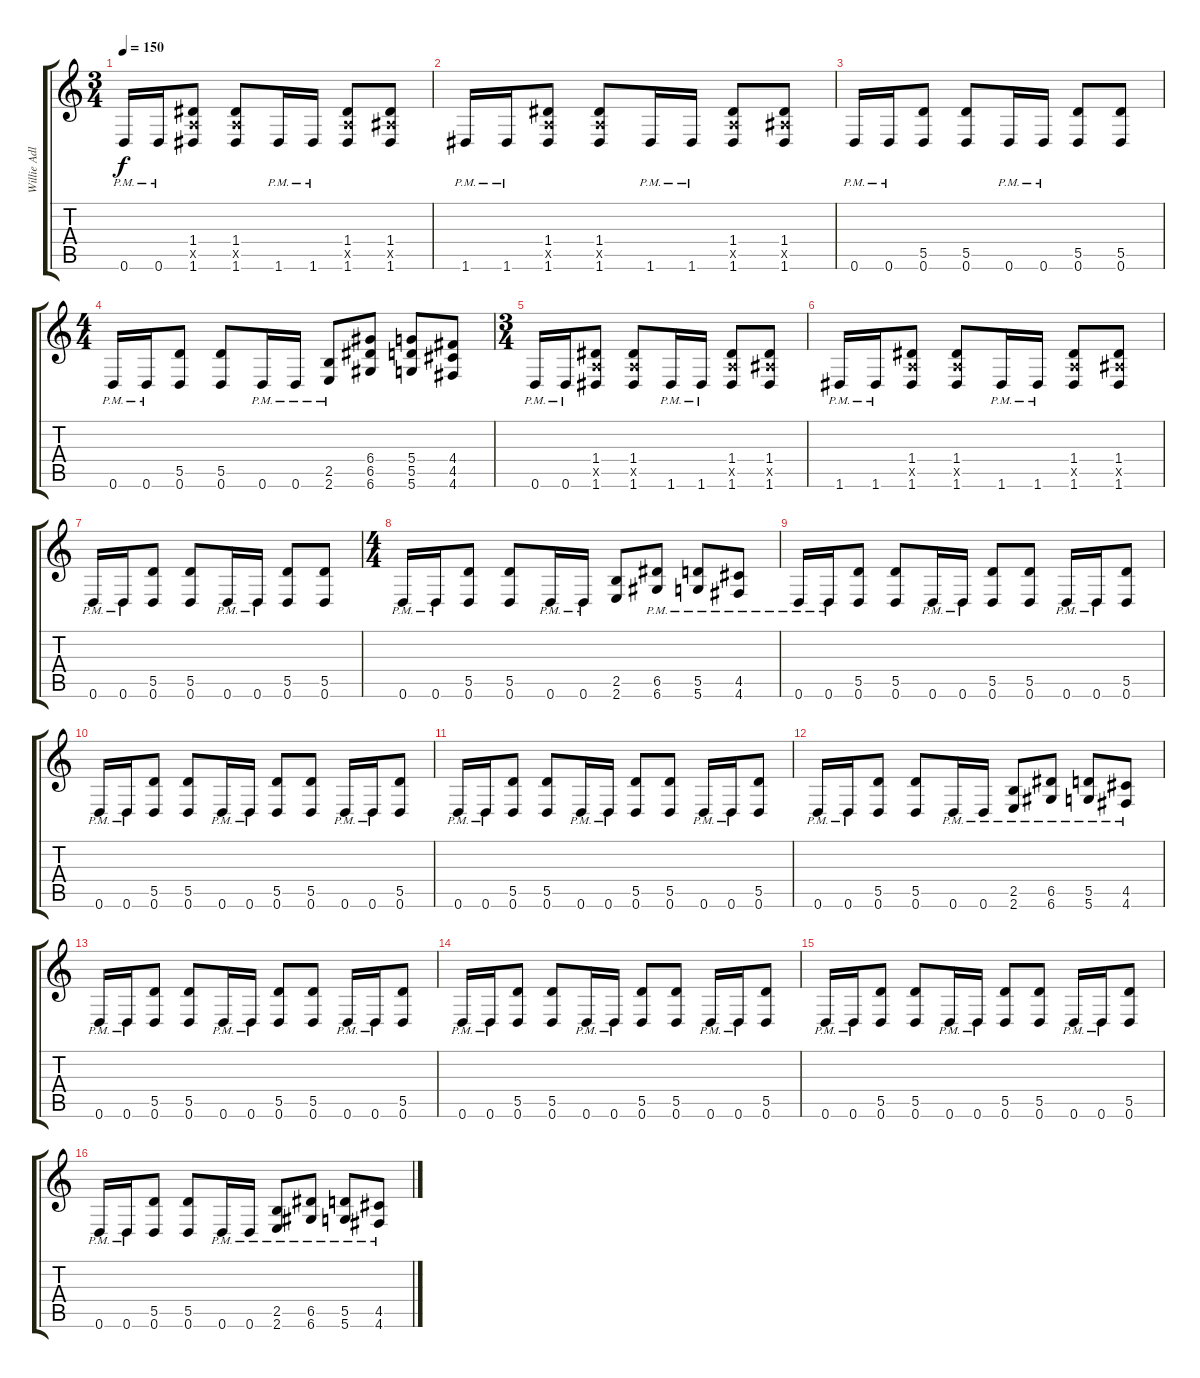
\track ("Willie Adler" "Willie Adl") {instrument distortionguitar}
\staff {score tabs}
\tuning (E4 B3 G3 D3 A2 D2) {hide}
\ts (3 4)
\tempo 150
\clef g2
\ks c
0.6{pm}.16{dy f} 0.6{pm}.16 (1.4 0.5{x} 1.6).8 (1.4 0.5{x} 1.6).8 1.6{pm}.16 1.6{pm}.16 (1.4 0.5{x} 1.6).8 (1.4 1.5{x} 1.6).8 |
1.6{pm}.16 1.6{pm}.16 (1.4 0.5{x} 1.6).8 (1.4 0.5{x} 1.6).8 1.6{pm}.16 1.6{pm}.16 (1.4 0.5{x} 1.6).8 (1.4 1.5{x} 1.6).8 |
0.6{pm}.16 0.6{pm}.16 (5.5 0.6).8 (5.5 0.6).8 0.6{pm}.16 0.6{pm}.16 (5.5 0.6).8 (5.5 0.6).8 |
\ts (4 4)
0.6{pm}.16 0.6{pm}.16 (5.5 0.6).8 (5.5 0.6).8 0.6{pm}.16 0.6{pm}.16 (2.5{pm} 2.6{pm}).8 (6.4 6.5 6.6).8 (5.4 5.5 5.6).8 (4.4 4.5 4.6).8 |
\ts (3 4)
0.6{pm}.16 0.6{pm}.16 (1.4 0.5{x} 1.6).8 (1.4 0.5{x} 1.6).8 1.6{pm}.16 1.6{pm}.16 (1.4 0.5{x} 1.6).8 (1.4 1.5{x} 1.6).8 |
1.6{pm}.16 1.6{pm}.16 (1.4 0.5{x} 1.6).8 (1.4 0.5{x} 1.6).8 1.6{pm}.16 1.6{pm}.16 (1.4 0.5{x} 1.6).8 (1.4 1.5{x} 1.6).8 |
0.6{pm}.16 0.6{pm}.16 (5.5 0.6).8 (5.5 0.6).8 0.6{pm}.16 0.6{pm}.16 (5.5 0.6).8 (5.5 0.6).8 |
\ts (4 4)
0.6{pm}.16 0.6{pm}.16 (5.5 0.6).8 (5.5 0.6).8 0.6{pm}.16 0.6{pm}.16 (2.5 2.6).8 (6.5{pm} 6.6{pm}).8 (5.5{pm} 5.6{pm}).8 (4.5{pm} 4.6{pm}).8 |
0.6{pm}.16 0.6{pm}.16 (5.5 0.6).8 (5.5 0.6).8 0.6{pm}.16 0.6{pm}.16 (5.5 0.6).8 (5.5 0.6).8 0.6{pm}.16 0.6{pm}.16 (5.5 0.6).8 |
0.6{pm}.16 0.6{pm}.16 (5.5 0.6).8 (5.5 0.6).8 0.6{pm}.16 0.6{pm}.16 (5.5 0.6).8 (5.5 0.6).8 0.6{pm}.16 0.6{pm}.16 (5.5 0.6).8 |
0.6{pm}.16 0.6{pm}.16 (5.5 0.6).8 (5.5 0.6).8 0.6{pm}.16 0.6{pm}.16 (5.5 0.6).8 (5.5 0.6).8 0.6{pm}.16 0.6{pm}.16 (5.5 0.6).8 |
0.6{pm}.16 0.6{pm}.16 (5.5 0.6).8 (5.5 0.6).8 0.6{pm}.16 0.6{pm}.16 (2.5{pm} 2.6{pm}).8 (6.5{pm} 6.6{pm}).8 (5.5{pm} 5.6{pm}).8 (4.5{pm} 4.6{pm}).8 |
0.6{pm}.16 0.6{pm}.16 (5.5 0.6).8 (5.5 0.6).8 0.6{pm}.16 0.6{pm}.16 (5.5 0.6).8 (5.5 0.6).8 0.6{pm}.16 0.6{pm}.16 (5.5 0.6).8 |
0.6{pm}.16 0.6{pm}.16 (5.5 0.6).8 (5.5 0.6).8 0.6{pm}.16 0.6{pm}.16 (5.5 0.6).8 (5.5 0.6).8 0.6{pm}.16 0.6{pm}.16 (5.5 0.6).8 |
0.6{pm}.16 0.6{pm}.16 (5.5 0.6).8 (5.5 0.6).8 0.6{pm}.16 0.6{pm}.16 (5.5 0.6).8 (5.5 0.6).8 0.6{pm}.16 0.6{pm}.16 (5.5 0.6).8 |
0.6{pm}.16 0.6{pm}.16 (5.5 0.6).8 (5.5 0.6).8 0.6{pm}.16 0.6{pm}.16 (2.5{pm} 2.6{pm}).8 (6.5{pm} 6.6{pm}).8 (5.5{pm} 5.6{pm}).8 (4.5{pm} 4.6{pm}).8
